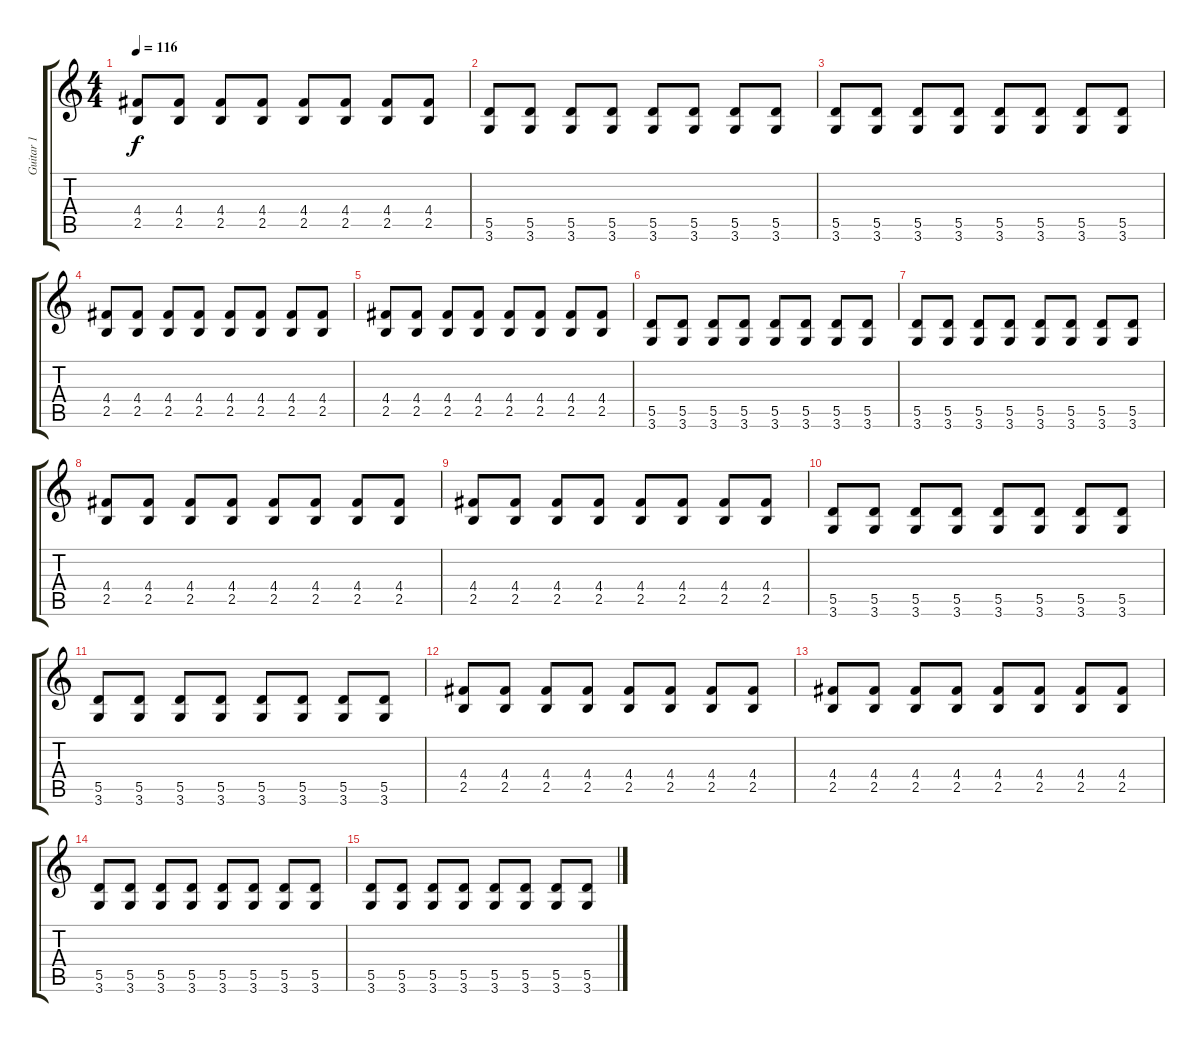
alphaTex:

\track ("Guitar 1" "Guitar 1") {instrument electricguitarmuted}
\staff {score tabs}
\tuning (E4 B3 G3 D3 A2 E2) {hide}
\ts (4 4)
\tempo 116
\clef g2
\ks c
(4.4 2.5).8{dy f} (4.4 2.5).8 (4.4 2.5).8 (4.4 2.5).8 (4.4 2.5).8 (4.4 2.5).8 (4.4 2.5).8 (4.4 2.5).8 |
(5.5 3.6).8 (5.5 3.6).8 (5.5 3.6).8 (5.5 3.6).8 (5.5 3.6).8 (5.5 3.6).8 (5.5 3.6).8 (5.5 3.6).8 |
(5.5 3.6).8 (5.5 3.6).8 (5.5 3.6).8 (5.5 3.6).8 (5.5 3.6).8 (5.5 3.6).8 (5.5 3.6).8 (5.5 3.6).8 |
(4.4 2.5).8 (4.4 2.5).8 (4.4 2.5).8 (4.4 2.5).8 (4.4 2.5).8 (4.4 2.5).8 (4.4 2.5).8 (4.4 2.5).8 |
(4.4 2.5).8 (4.4 2.5).8 (4.4 2.5).8 (4.4 2.5).8 (4.4 2.5).8 (4.4 2.5).8 (4.4 2.5).8 (4.4 2.5).8 |
(5.5 3.6).8 (5.5 3.6).8 (5.5 3.6).8 (5.5 3.6).8 (5.5 3.6).8 (5.5 3.6).8 (5.5 3.6).8 (5.5 3.6).8 |
(5.5 3.6).8 (5.5 3.6).8 (5.5 3.6).8 (5.5 3.6).8 (5.5 3.6).8 (5.5 3.6).8 (5.5 3.6).8 (5.5 3.6).8 |
(4.4 2.5).8 (4.4 2.5).8 (4.4 2.5).8 (4.4 2.5).8 (4.4 2.5).8 (4.4 2.5).8 (4.4 2.5).8 (4.4 2.5).8 |
(4.4 2.5).8 (4.4 2.5).8 (4.4 2.5).8 (4.4 2.5).8 (4.4 2.5).8 (4.4 2.5).8 (4.4 2.5).8 (4.4 2.5).8 |
(5.5 3.6).8 (5.5 3.6).8 (5.5 3.6).8 (5.5 3.6).8 (5.5 3.6).8 (5.5 3.6).8 (5.5 3.6).8 (5.5 3.6).8 |
(5.5 3.6).8 (5.5 3.6).8 (5.5 3.6).8 (5.5 3.6).8 (5.5 3.6).8 (5.5 3.6).8 (5.5 3.6).8 (5.5 3.6).8 |
(4.4 2.5).8{volume 0} (4.4 2.5).8 (4.4 2.5).8 (4.4 2.5).8 (4.4 2.5).8 (4.4 2.5).8 (4.4 2.5).8 (4.4 2.5).8 |
(4.4 2.5).8 (4.4 2.5).8 (4.4 2.5).8 (4.4 2.5).8 (4.4 2.5).8 (4.4 2.5).8 (4.4 2.5).8 (4.4 2.5).8 |
(5.5 3.6).8 (5.5 3.6).8 (5.5 3.6).8 (5.5 3.6).8 (5.5 3.6).8 (5.5 3.6).8 (5.5 3.6).8 (5.5 3.6).8 |
(5.5 3.6).8 (5.5 3.6).8 (5.5 3.6).8 (5.5 3.6).8 (5.5 3.6).8 (5.5 3.6).8 (5.5 3.6).8 (5.5 3.6).8
